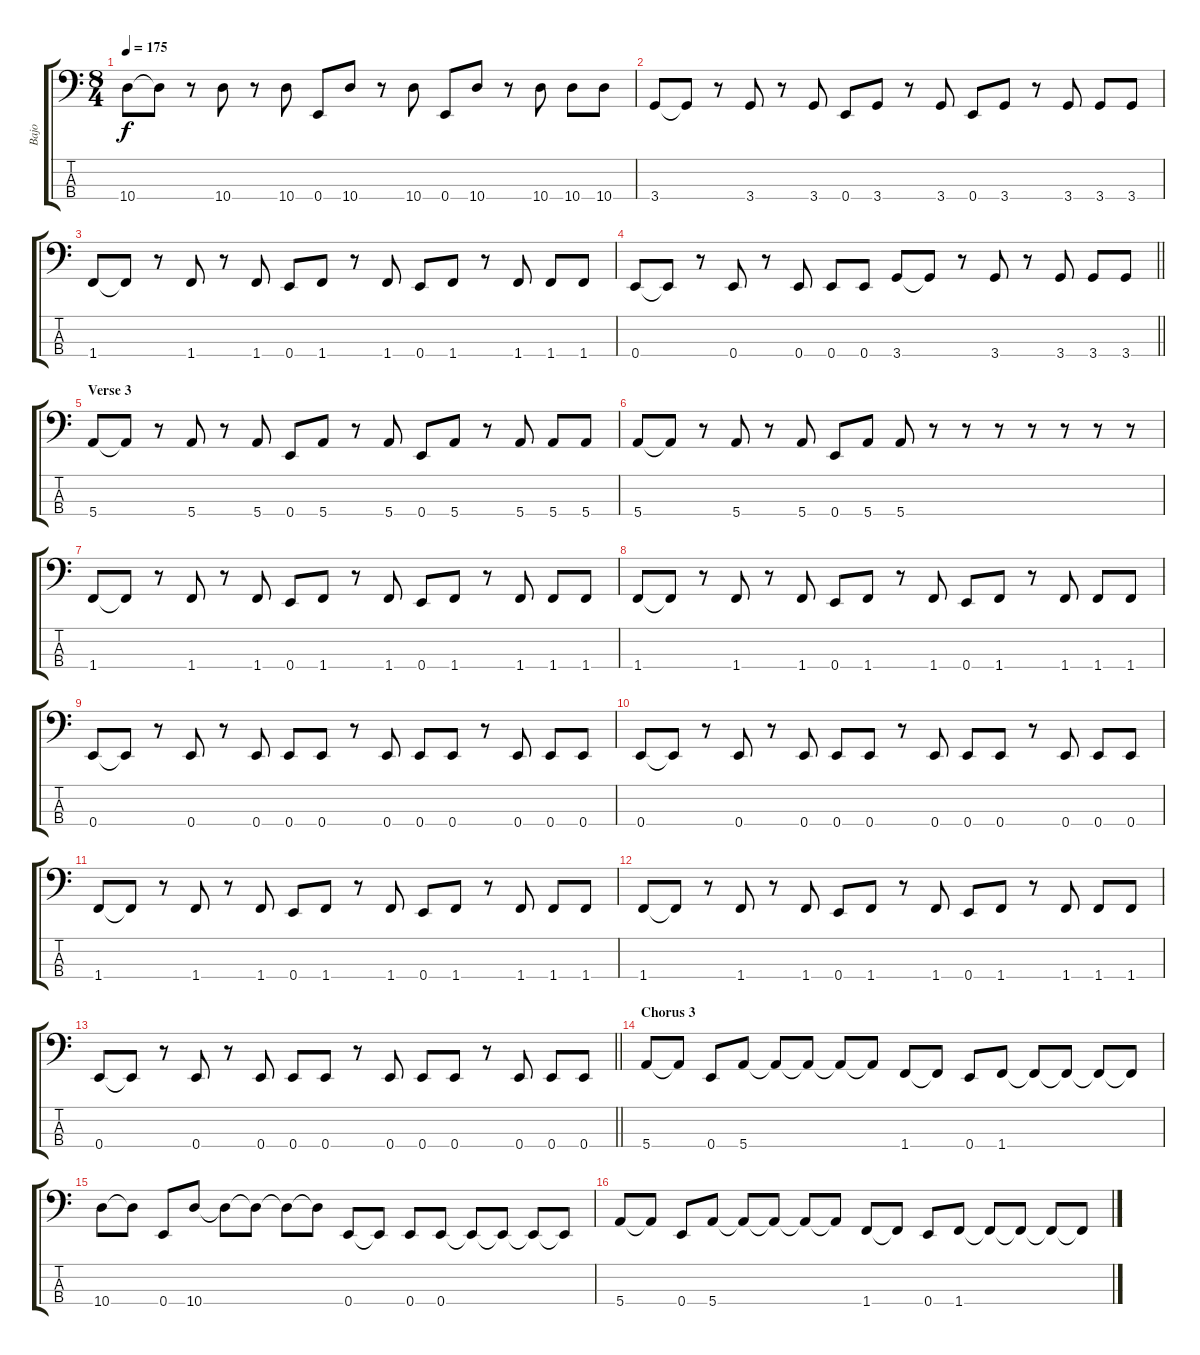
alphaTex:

\track ("Bajo" "Bajo") {instrument electricbasspick}
\staff {score tabs}
\tuning (G2 D2 A1 E1) {hide}
\ts (8 4)
\tempo 175
\clef f4
\ks c
10.4.8{dy f} 10.4{t}.8 r.8 10.4.8 r.8 10.4.8 0.4.8 10.4.8 r.8 10.4.8 0.4.8 10.4.8 r.8 10.4.8 10.4.8 10.4.8 |
3.4.8 3.4{t}.8 r.8 3.4.8 r.8 3.4.8 0.4.8 3.4.8 r.8 3.4.8 0.4.8 3.4.8 r.8 3.4.8 3.4.8 3.4.8 |
1.4.8 1.4{t}.8 r.8 1.4.8 r.8 1.4.8 0.4.8 1.4.8 r.8 1.4.8 0.4.8 1.4.8 r.8 1.4.8 1.4.8 1.4.8 |
\barLineRight lightlight
0.4.8 0.4{t}.8 r.8 0.4.8 r.8 0.4.8 0.4.8 0.4.8 3.4.8 3.4{t}.8 r.8 3.4.8 r.8 3.4.8 3.4.8 3.4.8 |
\section ("" "Verse 3")
5.4.8 5.4{t}.8 r.8 5.4.8 r.8 5.4.8 0.4.8 5.4.8 r.8 5.4.8 0.4.8 5.4.8 r.8 5.4.8 5.4.8 5.4.8 |
5.4.8 5.4{t}.8 r.8 5.4.8 r.8 5.4.8 0.4.8 5.4.8 5.4.8 r.8 r.8 r.8 r.8 r.8 r.8 r.8 |
1.4.8 1.4{t}.8 r.8 1.4.8 r.8 1.4.8 0.4.8 1.4.8 r.8 1.4.8 0.4.8 1.4.8 r.8 1.4.8 1.4.8 1.4.8 |
1.4.8 1.4{t}.8 r.8 1.4.8 r.8 1.4.8 0.4.8 1.4.8 r.8 1.4.8 0.4.8 1.4.8 r.8 1.4.8 1.4.8 1.4.8 |
0.4.8 0.4{t}.8 r.8 0.4.8 r.8 0.4.8 0.4.8 0.4.8 r.8 0.4.8 0.4.8 0.4.8 r.8 0.4.8 0.4.8 0.4.8 |
0.4.8 0.4{t}.8 r.8 0.4.8 r.8 0.4.8 0.4.8 0.4.8 r.8 0.4.8 0.4.8 0.4.8 r.8 0.4.8 0.4.8 0.4.8 |
1.4.8 1.4{t}.8 r.8 1.4.8 r.8 1.4.8 0.4.8 1.4.8 r.8 1.4.8 0.4.8 1.4.8 r.8 1.4.8 1.4.8 1.4.8 |
1.4.8 1.4{t}.8 r.8 1.4.8 r.8 1.4.8 0.4.8 1.4.8 r.8 1.4.8 0.4.8 1.4.8 r.8 1.4.8 1.4.8 1.4.8 |
\barLineRight lightlight
0.4.8 0.4{t}.8 r.8 0.4.8 r.8 0.4.8 0.4.8 0.4.8 r.8 0.4.8 0.4.8 0.4.8 r.8 0.4.8 0.4.8 0.4.8 |
\section ("" "Chorus 3")
5.4.8 5.4{t}.8 0.4.8 5.4.8 5.4{t}.8 5.4{t}.8 5.4{t}.8 5.4{t}.8 1.4.8 1.4{t}.8 0.4.8 1.4.8 1.4{t}.8 1.4{t}.8 1.4{t}.8 1.4{t}.8 |
10.4.8 10.4{t}.8 0.4.8 10.4.8 10.4{t}.8 10.4{t}.8 10.4{t}.8 10.4{t}.8 0.4.8 0.4{t}.8 0.4.8 0.4.8 0.4{t}.8 0.4{t}.8 0.4{t}.8 0.4{t}.8 |
5.4.8 5.4{t}.8 0.4.8 5.4.8 5.4{t}.8 5.4{t}.8 5.4{t}.8 5.4{t}.8 1.4.8 1.4{t}.8 0.4.8 1.4.8 1.4{t}.8 1.4{t}.8 1.4{t}.8 1.4{t}.8
